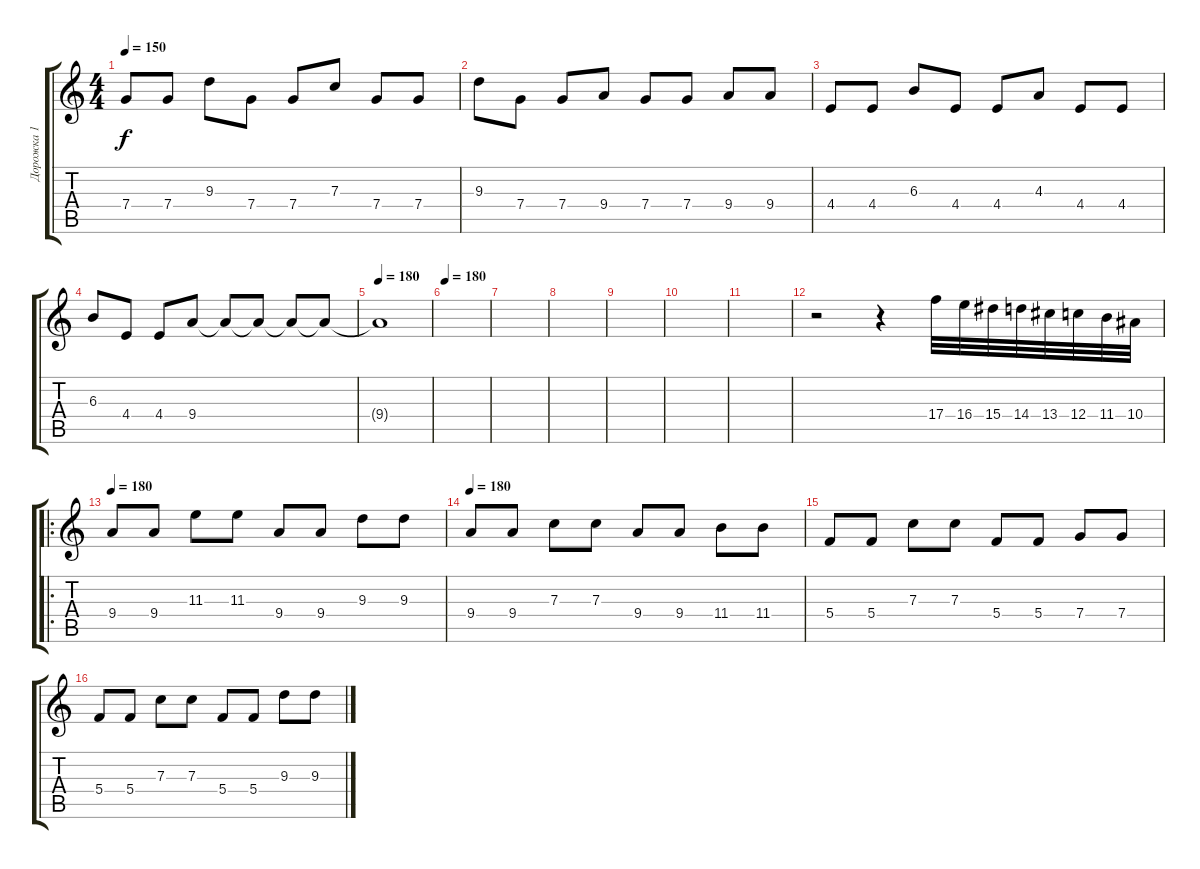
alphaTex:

\track ("Дорожка 1" "Дорожка 1") {instrument overdrivenguitar}
\staff {score tabs}
\tuning (D4 A3 F3 C3 G2 D2) {hide}
\ts (4 4)
\tempo 150
\clef g2
\ks c
7.4.8{dy f} 7.4.8 9.3.8 7.4.8 7.4.8 7.3.8 7.4.8 7.4.8 |
9.3.8 7.4.8 7.4.8 9.4.8 7.4.8 7.4.8 9.4.8 9.4.8 |
4.4.8 4.4.8 6.3.8 4.4.8 4.4.8 4.3.8 4.4.8 4.4.8 |
6.3.8 4.4.8 4.4.8 9.4.8 9.4{t}.8 9.4{t}.8 9.4{t}.8 9.4{t}.8 |
\tempo 180
9.4{t}.1 |
\tempo 180
|
|
|
|
|
|
r.2 r.4 17.4.32 16.4.32 15.4.32 14.4.32 13.4.32 12.4.32 11.4.32 10.4.32 |
\ro
\tempo 180
9.4.8 9.4.8 11.3.8 11.3.8 9.4.8 9.4.8 9.3.8 9.3.8 |
\tempo 180
9.4.8 9.4.8 7.3.8 7.3.8 9.4.8 9.4.8 11.4.8 11.4.8 |
5.4.8 5.4.8 7.3.8 7.3.8 5.4.8 5.4.8 7.4.8 7.4.8 |
5.4.8 5.4.8 7.3.8 7.3.8 5.4.8 5.4.8 9.3.8 9.3.8
